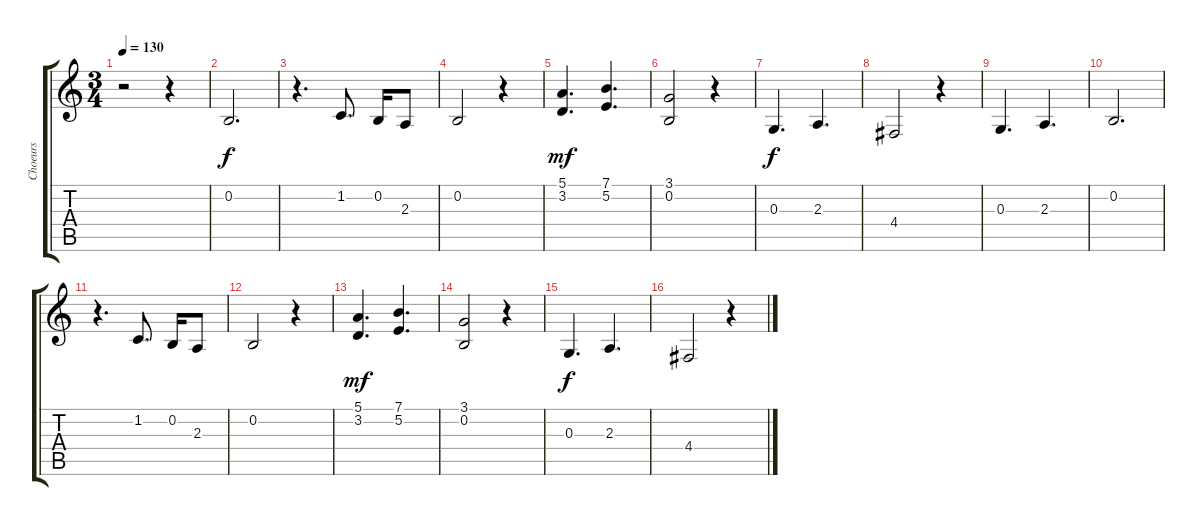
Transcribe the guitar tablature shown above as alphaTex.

\track ("Choeurs" "Choeurs") {instrument choiraahs}
\staff {score tabs}
\tuning (E4 B3 G3 D3 A2 E2) {hide}
\ts (3 4)
\tempo 130
\clef g2
\ks c
r.2{dy f} r.4 |
0.2.2{d instrument bassoon} |
r.4{d} 1.2.8{d} 0.2.16 2.3.8 |
0.2.2 r.4 |
(5.1 3.2).4{d dy mf} (7.1 5.2).4{d} |
(3.1 0.2).2 r.4 |
0.3.4{d dy f} 2.3.4{d} |
4.4.2 r.4 |
0.3.4{d} 2.3.4{d} |
0.2.2{d} |
r.4{d} 1.2.8{d} 0.2.16 2.3.8 |
0.2.2 r.4 |
(5.1 3.2).4{d dy mf} (7.1 5.2).4{d} |
(3.1 0.2).2 r.4 |
0.3.4{d dy f} 2.3.4{d} |
4.4.2 r.4
